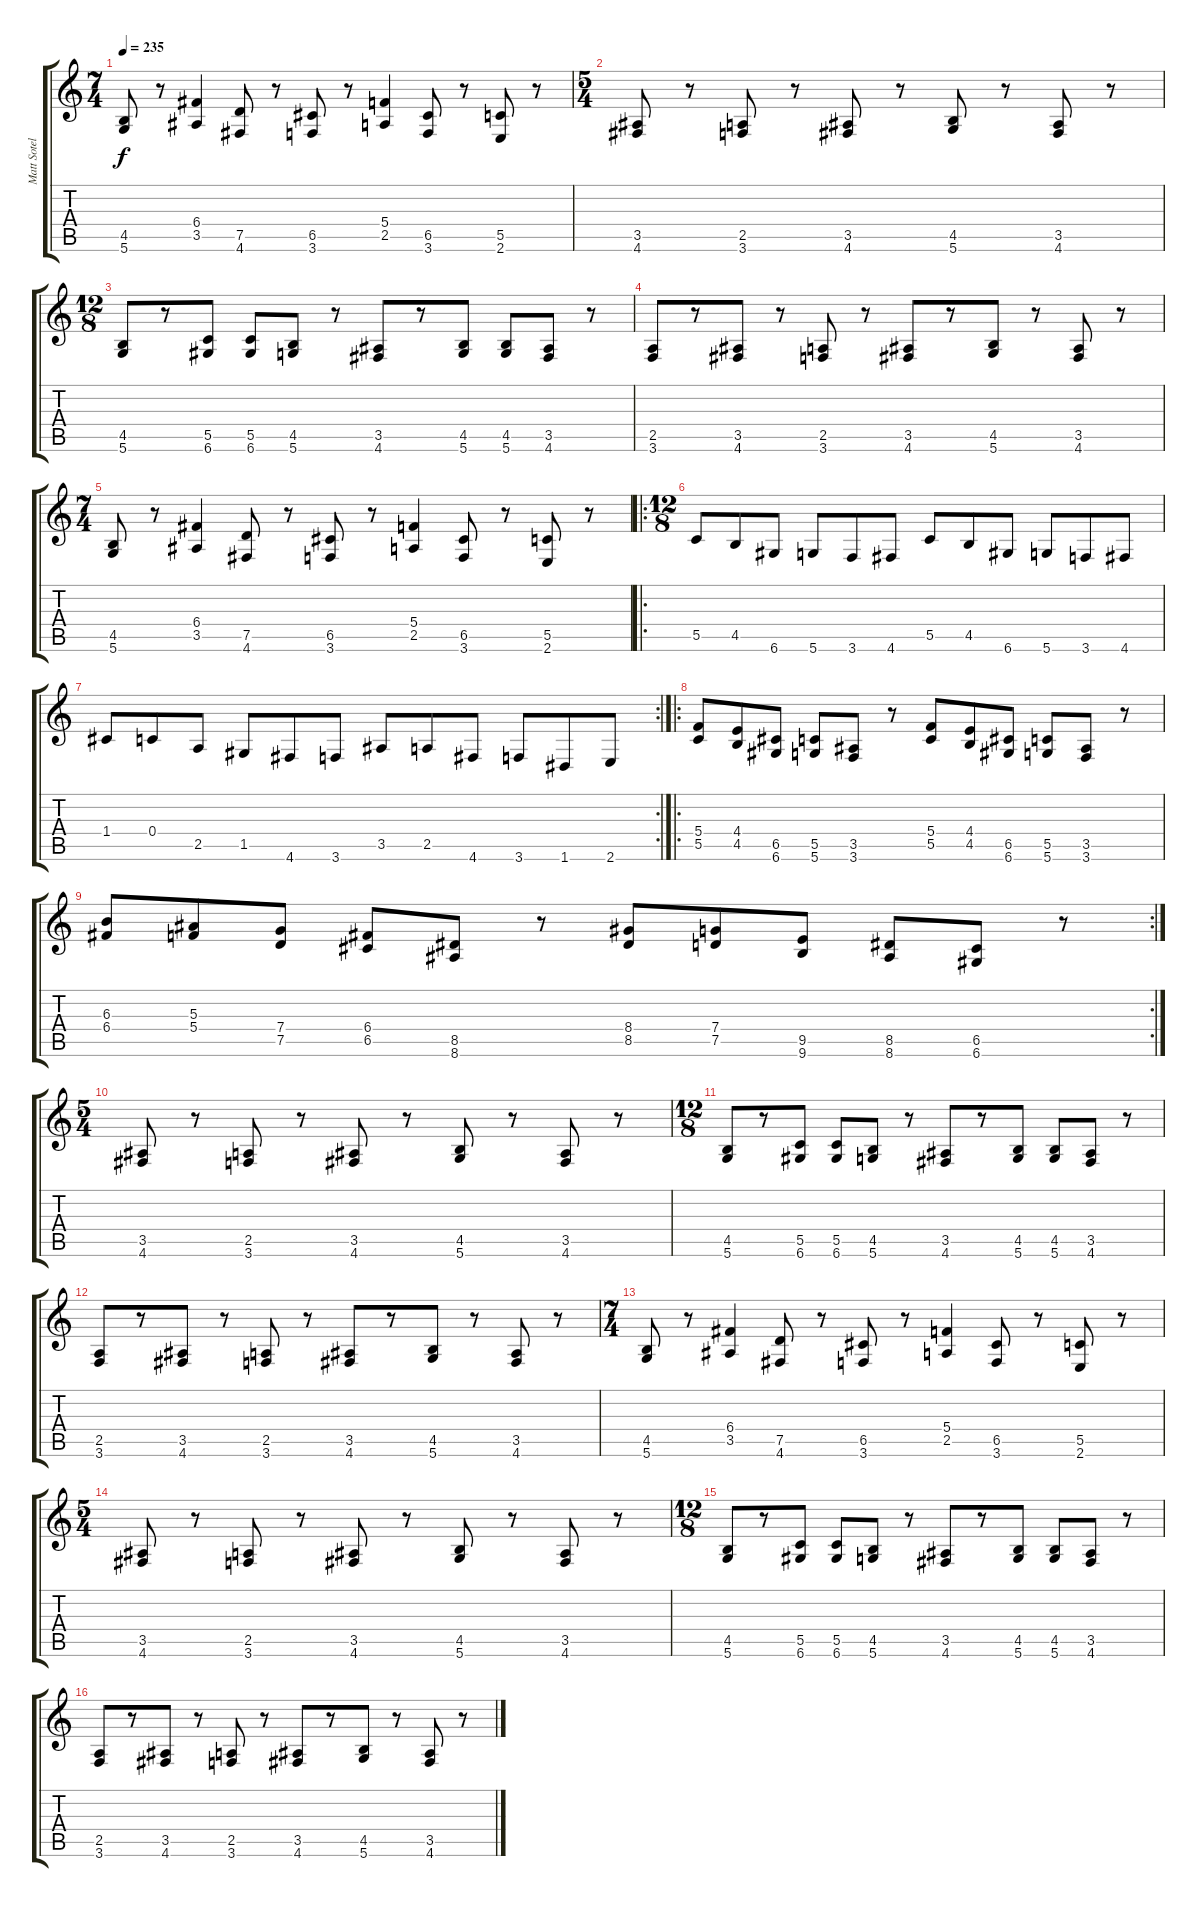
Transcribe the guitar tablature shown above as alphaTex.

\track ("Matt Sotelo (Guitar 2)" "Matt Sotel") {instrument distortionguitar}
\staff {score tabs}
\tuning (D4 A3 F3 C3 G2 D2) {hide}
\ts (7 4)
\tempo 235
\clef g2
\ks c
(4.5 5.6).8{dy f} r.8 (6.4 3.5).4 (7.5 4.6).8 r.8 (6.5 3.6).8 r.8 (5.4 2.5).4 (6.5 3.6).8 r.8 (5.5 2.6).8 r.8 |
\ts (5 4)
(3.5 4.6).8 r.8 (2.5 3.6).8 r.8 (3.5 4.6).8 r.8 (4.5 5.6).8 r.8 (3.5 4.6).8 r.8 |
\ts (12 8)
(4.5 5.6).8 r.8 (5.5 6.6).8 (5.5 6.6).8 (4.5 5.6).8 r.8 (3.5 4.6).8 r.8 (4.5 5.6).8 (4.5 5.6).8 (3.5 4.6).8 r.8 |
(2.5 3.6).8 r.8 (3.5 4.6).8 r.8 (2.5 3.6).8 r.8 (3.5 4.6).8 r.8 (4.5 5.6).8 r.8 (3.5 4.6).8 r.8 |
\ts (7 4)
(4.5 5.6).8 r.8 (6.4 3.5).4 (7.5 4.6).8 r.8 (6.5 3.6).8 r.8 (5.4 2.5).4 (6.5 3.6).8 r.8 (5.5 2.6).8 r.8 |
\ro
\ts (12 8)
5.5.8 4.5.8 6.6.8 5.6.8 3.6.8 4.6.8 5.5.8 4.5.8 6.6.8 5.6.8 3.6.8 4.6.8 |
\rc 2
1.4.8 0.4.8 2.5.8 1.5.8 4.6.8 3.6.8 3.5.8 2.5.8 4.6.8 3.6.8 1.6.8 2.6.8 |
\ro
(5.4 5.5).8 (4.4 4.5).8 (6.5 6.6).8 (5.5 5.6).8 (3.5 3.6).8 r.8 (5.4 5.5).8 (4.4 4.5).8 (6.5 6.6).8 (5.5 5.6).8 (3.5 3.6).8 r.8 |
\rc 2
(6.3 6.4).8 (5.3 5.4).8 (7.4 7.5).8 (6.4 6.5).8 (8.5 8.6).8 r.8 (8.4 8.5).8 (7.4 7.5).8 (9.5 9.6).8 (8.5 8.6).8 (6.5 6.6).8 r.8 |
\ts (5 4)
(3.5 4.6).8 r.8 (2.5 3.6).8 r.8 (3.5 4.6).8 r.8 (4.5 5.6).8 r.8 (3.5 4.6).8 r.8 |
\ts (12 8)
(4.5 5.6).8 r.8 (5.5 6.6).8 (5.5 6.6).8 (4.5 5.6).8 r.8 (3.5 4.6).8 r.8 (4.5 5.6).8 (4.5 5.6).8 (3.5 4.6).8 r.8 |
(2.5 3.6).8 r.8 (3.5 4.6).8 r.8 (2.5 3.6).8 r.8 (3.5 4.6).8 r.8 (4.5 5.6).8 r.8 (3.5 4.6).8 r.8 |
\ts (7 4)
(4.5 5.6).8 r.8 (6.4 3.5).4 (7.5 4.6).8 r.8 (6.5 3.6).8 r.8 (5.4 2.5).4 (6.5 3.6).8 r.8 (5.5 2.6).8 r.8 |
\ts (5 4)
(3.5 4.6).8 r.8 (2.5 3.6).8 r.8 (3.5 4.6).8 r.8 (4.5 5.6).8 r.8 (3.5 4.6).8 r.8 |
\ts (12 8)
(4.5 5.6).8 r.8 (5.5 6.6).8 (5.5 6.6).8 (4.5 5.6).8 r.8 (3.5 4.6).8 r.8 (4.5 5.6).8 (4.5 5.6).8 (3.5 4.6).8 r.8 |
(2.5 3.6).8 r.8 (3.5 4.6).8 r.8 (2.5 3.6).8 r.8 (3.5 4.6).8 r.8 (4.5 5.6).8 r.8 (3.5 4.6).8 r.8
